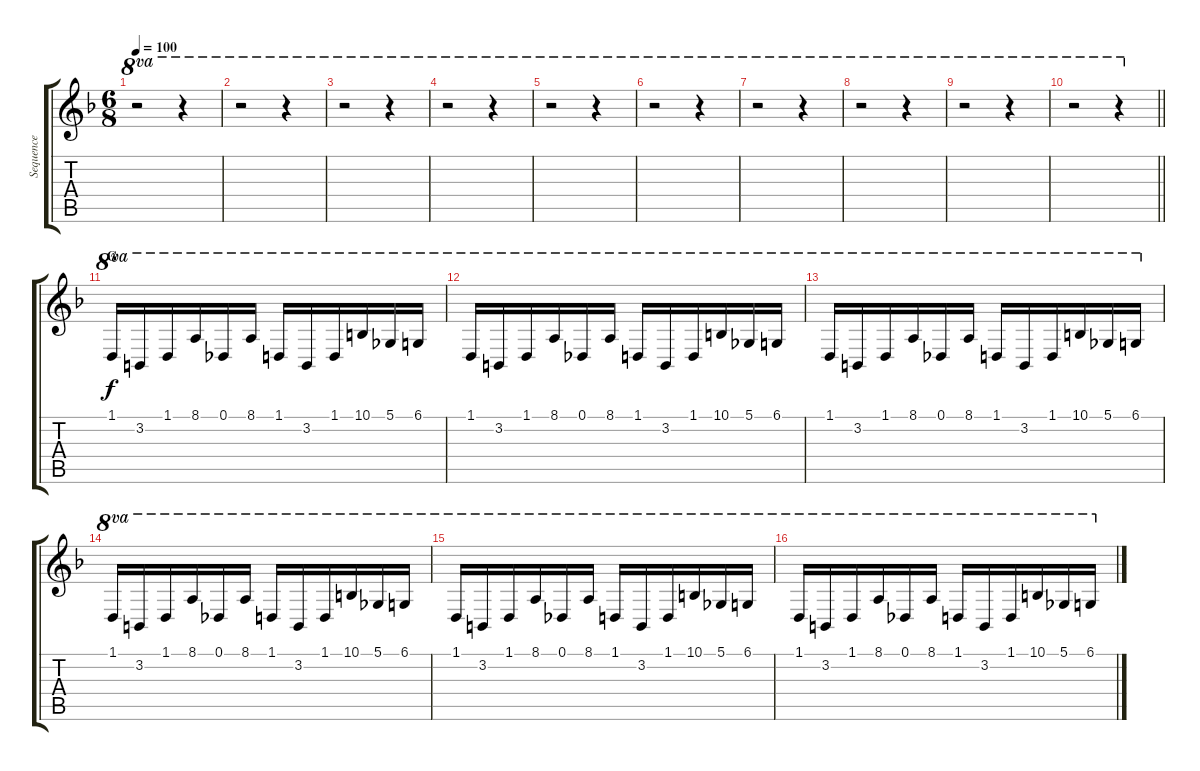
\track ("Sequence" "Sequence") {instrument fx4atmosphere}
\staff {score tabs}
\tuning (Db4 Ab3 E3 B2 Gb2 B1) {hide}
\ts (6 8)
\tempo 100
\clef g2
\ks f
r.2{ot 8va dy f} r.4{ot 8va} |
r.2{ot 8va} r.4{ot 8va} |
r.2{ot 8va} r.4{ot 8va} |
r.2{ot 8va} r.4{ot 8va} |
r.2{ot 8va} r.4{ot 8va} |
r.2{ot 8va} r.4{ot 8va} |
r.2{ot 8va} r.4{ot 8va} |
r.2{ot 8va} r.4{ot 8va} |
r.2{ot 8va} r.4{ot 8va} |
\barLineRight lightlight
r.2{ot 8va} r.4{ot 8va} |
\section ("" "G")
1.1.16{ot 8va} 3.2.16{ot 8va} 1.1.16{ot 8va} 8.1.16{ot 8va} 0.1.16{ot 8va} 8.1.16{ot 8va} 1.1.16{ot 8va} 3.2.16{ot 8va} 1.1.16{ot 8va} 10.1.16{ot 8va} 5.1.16{ot 8va} 6.1.16{ot 8va} |
1.1.16{ot 8va} 3.2.16{ot 8va} 1.1.16{ot 8va} 8.1.16{ot 8va} 0.1.16{ot 8va} 8.1.16{ot 8va} 1.1.16{ot 8va} 3.2.16{ot 8va} 1.1.16{ot 8va} 10.1.16{ot 8va} 5.1.16{ot 8va} 6.1.16{ot 8va} |
1.1.16{ot 8va} 3.2.16{ot 8va} 1.1.16{ot 8va} 8.1.16{ot 8va} 0.1.16{ot 8va} 8.1.16{ot 8va} 1.1.16{ot 8va} 3.2.16{ot 8va} 1.1.16{ot 8va} 10.1.16{ot 8va} 5.1.16{ot 8va} 6.1.16{ot 8va} |
1.1.16{ot 8va} 3.2.16{ot 8va} 1.1.16{ot 8va} 8.1.16{ot 8va} 0.1.16{ot 8va} 8.1.16{ot 8va} 1.1.16{ot 8va} 3.2.16{ot 8va} 1.1.16{ot 8va} 10.1.16{ot 8va} 5.1.16{ot 8va} 6.1.16{ot 8va} |
1.1.16{ot 8va} 3.2.16{ot 8va} 1.1.16{ot 8va} 8.1.16{ot 8va} 0.1.16{ot 8va} 8.1.16{ot 8va} 1.1.16{ot 8va} 3.2.16{ot 8va} 1.1.16{ot 8va} 10.1.16{ot 8va} 5.1.16{ot 8va} 6.1.16{ot 8va} |
1.1.16{ot 8va} 3.2.16{ot 8va} 1.1.16{ot 8va} 8.1.16{ot 8va} 0.1.16{ot 8va} 8.1.16{ot 8va} 1.1.16{ot 8va} 3.2.16{ot 8va} 1.1.16{ot 8va} 10.1.16{ot 8va} 5.1.16{ot 8va} 6.1.16{ot 8va}
